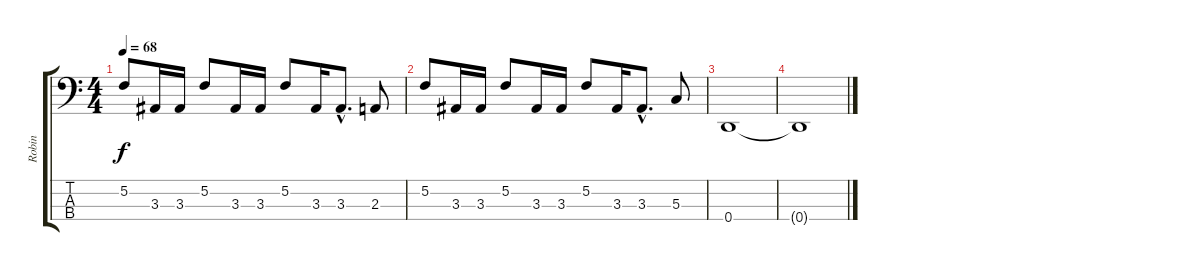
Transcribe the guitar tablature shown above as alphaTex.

\track ("Robin" "Robin") {instrument electricbasspick}
\staff {score tabs}
\tuning (F2 C2 G1 D1) {hide}
\ts (4 4)
\tempo 68
\clef f4
\ks c
5.2.8{dy f} 3.3.16 3.3.16 5.2.8 3.3.16 3.3.16 5.2.8 3.3.16 3.3{hac}.8{d} 2.3.8 |
5.2.8 3.3.16 3.3.16 5.2.8 3.3.16 3.3.16 5.2.8 3.3.16 3.3{hac}.8{d} 5.3.8 |
0.4.1 |
0.4{t}.1
